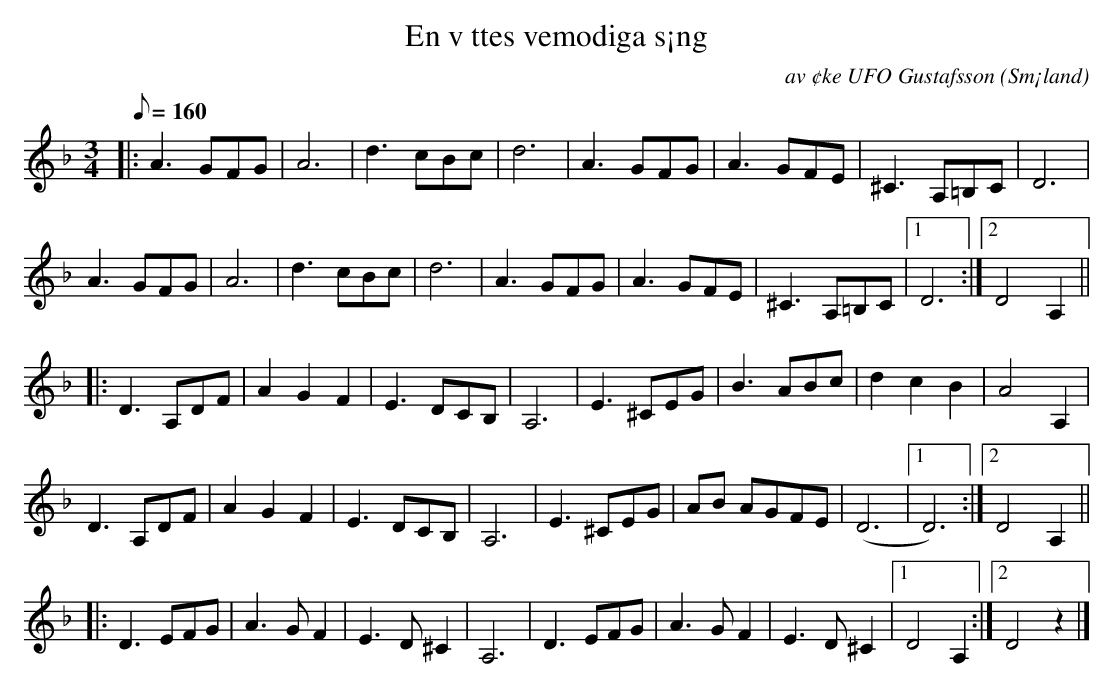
X:1
T:En v ttes vemodiga s¡ng
C:av ¢ke UFO Gustafsson
O:Sm¡land
M:3/4
L:1/8
Q:160
K:F
|: A3 GFG | A6 | d3 cBc | d6 | A3 GFG | A3 GFE | ^C3 A,=B,C | D6 |
   A3 GFG | A6 | d3 cBc | d6 | A3 GFG | A3 GFE | ^C3 A,=B,C |1 D6 :|2 D4 A,2 ||
|: D3 A,DF | A2 G2 F2 | E3 DCB, | A,6 | E3 ^CEG | B3 ABc | d2 c2 B2 | A4 A,2 |
   D3 A,DF | A2 G2 F2 | E3 DCB, | A,6 | E3 ^CEG | AB AGFE | (D6 |1 D6) :|2 D4 A,2 ||
|: D3 EFG | A3 G F2 | E3 D ^C2 | A,6 | D3 EFG | A3 G F2 | E3 D ^C2 |1 D4 A,2 :|2 D4 z2 |]
